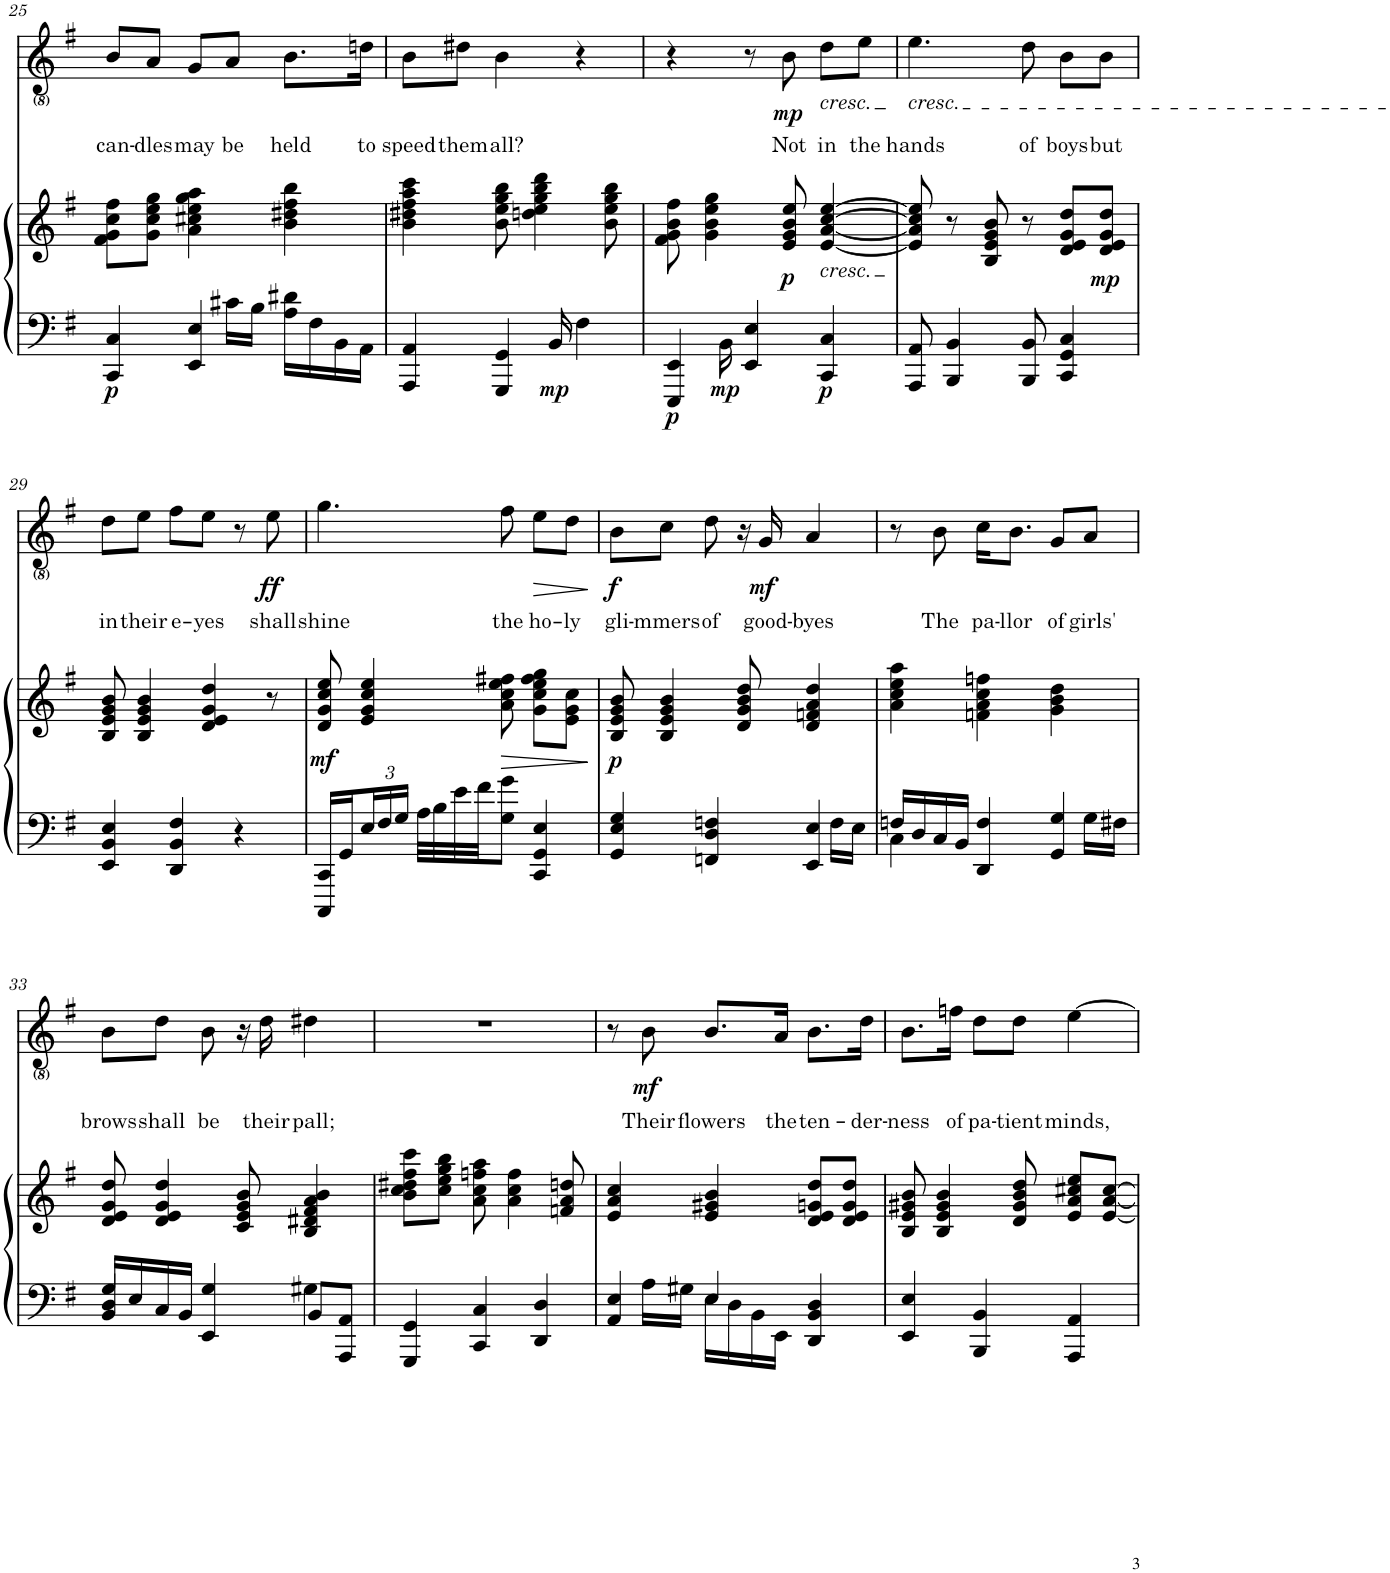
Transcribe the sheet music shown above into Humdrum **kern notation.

**kern	**kern	**dynam	**kern	**text	**dynam
*part2	*part2	*part2	*part1	*part1	*part1
*staff3	*staff2	*staff2/3	*staff1	*staff1	*staff1
*I"Piano	*	*	*I"Voice	*	*
*I'Pno	*	*	*	*	*
!!LO:PB:g=z
*clefF4	*clefG2	*	*clefG2	*	*
*k[f#]	*k[f#]	*	*k[f#]	*	*
*M3/4	*M3/4	*	*M3/4	*	*
=25	=25	=25	=25	=25	=25
*^	*	*	*	*	*
!	!	!	!LO:DY:b=2	!	!LO:LY:b	!
4CC/ 4C/	4.ryy	8f#\ 8g\ 8cc\ 8ff#\L	p	8b/L	can-	.
!	!	!	!	!	!LO:LY:b	!
.	.	8g\ 8cc\ 8ee\ 8gg\J	.	8a/J	-dles	.
!	!	!	!	!	!LO:LY:b	!
4EE/ 4E/	.	4a\ 4cc#X\ 4ee\ 4gg\ 4aa\	.	8g/L	may	.
!	!	!	!	!	!LO:LY:b	!
.	16c#X\LL	.	.	8a/J	be	.
.	16B\JJ	.	.	.	.	.
!	!	!	!	!	!LO:LY:b	!
16A\ 16d#X\LL	4ryy	4b\ 4dd#X\ 4ff#\ 4bb\	.	8.b\L	held	.
16F#\	.	.	.	.	.	.
16BB\	.	.	.	.	.	.
!	!	!	!	!	!LO:LY:b	!
16AA\JJ	.	.	.	16ddn\Jk	to	.
=26	=26	=26	=26	=26	=26	=26
!	!	!	!	!	!LO:LY:b	!
4AAA/ 4AA/	4..ryy	4b\ 4dd#X\ 4ff#\ 4aa\ 4ccc\	.	8b\L	speed	.
!	!	!	!	!	!LO:LY:b	!
.	.	.	.	8dd#X\J	them	.
!	!	!	!	!	!LO:LY:b	!
4GGG/ 4GG/	.	8b\ 8ee\ 8gg\ 8bb\	.	4b\	all?	.
.	.	4ddn\ 4ee\ 4gg\ 4bb\ 4ddd\	.	.	.	.
!	!	!	!LO:DY:b=2	!	!	!
.	16BB/	.	mp	.	.	.
4F#\	4ryy	.	.	4r	.	.
.	.	8b\ 8ee\ 8gg\ 8bb\	.	.	.	.
=27	=27	=27	=27	=27	=27	=27
!	!	!	!LO:DY:b=2	!	!	!
4EEE/ 4EE/	8.ryy	8f#\ 8g\ 8b\ 8ff#\	p	4r	.	.
.	.	4g\ 4b\ 4ee\ 4gg\	.	.	.	.
!	!	!	!LO:DY:b=2	!	!	!
.	16BB\	.	mp	.	.	.
4EE/ 4E/	2ryy	.	.	8r	.	.
!	!	!	!LO:DY:b	!	!LO:LY:b	!LO:DY:b
.	.	8e/ 8g/ 8b/ 8ee/	p	8b\	Not	mp
!	!	!	!	!LO:TX:b:i:t=cresc.	!	!
!	!	!LO:TX:b:i:t=cresc.	!	!	!	!
!	!	!	!LO:DY:b=2	!	!LO:LY:b	!
4CC/ 4C/	.	[4e/ [4a/ [4cc/ [4ee/	p	8dd\L	in	.
!	!	!	!	!	!LO:LY:b	!
.	.	.	.	8ee\J	the	.
*v	*v	*	*	*	*	*
=28	=28	=28	=28	=28	=28
!	!	!	!LO:TX:b:i:t=cresc.	!	!
!	!	!	!	!LO:LY:b	!
8AAA/ 8AA/	8e/] 8a/] 8cc/] 8ee/]	.	4.ee\	hands	.
4BBB/ 4BB/	8r	.	.	.	.
.	8B/ 8e/ 8g/ 8b/	.	.	.	.
!	!	!	!	!LO:LY:b	!
8BBB/ 8BB/	8r	.	8dd\	of	.
!	!	!	!	!LO:LY:b	!
4CC/ 4GG/ 4C/	8d/ 8e/ 8g/ 8dd/L	.	8b\L	boys	.
!	!	!LO:DY:b	!	!LO:LY:b	!
.	8d/ 8e/ 8g/ 8dd/J	mp	8b\J	but	.
!!LO:LB:g=z
=29	=29	=29	=29	=29	=29
!	!	!	!	!LO:LY:b	!
4EE/ 4BB/ 4E/	8B/ 8e/ 8g/ 8b/	.	8dd\L	in	.
!	!	!	!	!LO:LY:b	!
.	4B/ 4e/ 4g/ 4b/	.	8ee\J	their	.
!	!	!	!	!LO:LY:b	!
4DD/ 4BB/ 4F#/	.	.	8ff#\L	e-	.
!	!	!	!	!LO:LY:b	!
.	4d/ 4e/ 4g/ 4dd/	.	8ee\J	-yes	.
4r	.	.	8r	.	.
!	!	!	!	!LO:LY:b	!LO:DY:b
.	8r	.	8ee\	shall	ff
=30	=30	=30	=30	=30	=30
!	!	!LO:DY:b	!	!LO:LY:b	!
16CCC/ 16CC/LL	8d/ 8g/ 8cc/ 8ee/	mf	4.gg\	shine	.
16GG/	.	.	.	.	.
*Xbrackettup	*	*	*	*	*
24E/	4e/ 4g/ 4cc/ 4ee/	.	.	.	.
24F#/	.	.	.	.	.
24G/JJ	.	.	.	.	.
32A\LLL	.	.	.	.	.
32B\	.	.	.	.	.
32e\	.	.	.	.	.
32f#\JJ	.	.	.	.	.
!	!	!LO:HP:b	!	!LO:LY:b	!
8G\ 8g\J	8a\ 8cc\ 8ee\ 8ff#X\	>	8ff#\	the	.
!	!	!	!	!LO:LY:b	!LO:HP:b
4CC/ 4GG/ 4E/	8g\ 8cc\ 8ee\ 8ff#\ 8gg\L	.	8ee\L	ho-	>
!	!	!	!	!LO:LY:b	!
.	8e\ 8g\ 8cc\J	.	8dd\J	-ly	.
.	.	]	.	.	]
=31	=31	=31	=31	=31	=31
*^	*	*	*	*	*
!	!	!	!LO:DY:b	!	!LO:LY:b	!LO:DY:b
4GG/ 4E/ 4G/	8ryy	8B/ 8e/ 8g/ 8b/	p	8b\L	gli-	f
!	!	!	!	!	!LO:LY:b	!
*v	*v	*	*	*	*	*
.	4B/ 4e/ 4g/ 4b/	.	8cc\J	-mmers	.
!	!	!	!	!LO:LY:b	!
4FFn/ 4D/ 4Fn/	.	.	8dd\	of	.
.	8d/ 8g/ 8b/ 8dd/	.	16r	.	.
!	!	!	!	!LO:LY:b	!LO:DY:b
.	.	.	16g/	good-	mf
!	!	!	!	!LO:LY:b	!
4EE/ 4E/	4d/ 4fn/ 4a/ 4dd/	.	4a/	-byes	.
*^	*	*	*	*	*
.	16F\LL	.	.	.	.	.
.	16E\JJ	.	.	.	.	.
=32	=32	=32	=32	=32	=32	=32
4C\	16Fn/LL	4a\ 4cc\ 4ee\ 4aa\	.	8r	.	.
.	16D/	.	.	.	.	.
!	!	!	!	!	!LO:LY:b	!
.	16C/	.	.	8b\	The	.
.	16BB/JJ	.	.	.	.	.
!	!	!	!	!	!LO:LY:b	!
4DD/ 4F/	4.ryy	4fn\ 4a\ 4cc\ 4ffn\	.	16cc\KL	pa-	.
!	!	!	!	!	!LO:LY:b	!
.	.	.	.	8.b\J	-llor	.
!	!	!	!	!	!LO:LY:b	!
4GG/ 4G/	.	4g\ 4b\ 4dd\	.	8g/L	of	.
!	!	!	!	!	!LO:LY:b	!
.	16G\LL	.	.	8a/J	girls'	.
.	16F#X\JJ	.	.	.	.	.
!!LO:LB:g=z
=33	=33	=33	=33	=33	=33	=33
!	!	!	!	!	!LO:LY:b	!
4BB/ 4D/	16G/LL	8d/ 8e/ 8g/ 8dd/	.	8b\L	brows	.
.	16E/	.	.	.	.	.
!	!	!	!	!	!LO:LY:b	!
.	16C/	4d/ 4e/ 4g/ 4dd/	.	8dd\J	shall	.
.	16BB/JJ	.	.	.	.	.
!	!	!	!	!	!LO:LY:b	!
4EE/ 4G/	4ryy	.	.	8b\	be	.
.	.	8c/ 8e/ 8g/ 8b/	.	16r	.	.
!	!	!	!	!	!LO:LY:b	!
.	.	.	.	16dd\	their	.
!	!	!	!	!	!LO:LY:b	!
8BB/L	4G#X\	4B/ 4d#X/ 4f#/ 4a/ 4b/	.	4dd#X\	pall;	.
8AAA/ 8AA/J	.	.	.	.	.	.
*v	*v	*	*	*	*	*
=34	=34	=34	=34	=34	=34
4GGG/ 4GG/	8b\ 8cc\ 8dd#X\ 8ff#\ 8ccc\L	.	2.r	.	.
.	8cc\ 8ee\ 8gg\ 8bb\J	.	.	.	.
4CC/ 4C/	8a\ 8cc\ 8ffn\ 8aa\	.	.	.	.
.	4a\ 4cc\ 4ff\	.	.	.	.
4DD/ 4D/	.	.	.	.	.
.	8fn/ 8a/ 8ddn/	.	.	.	.
=35	=35	=35	=35	=35	=35
*^	*	*	*	*	*
4AA/ 4E/	8ryy	4e/ 4a/ 4cc/	.	8r	.	.
!	!	!	!	!	!LO:LY:b	!LO:DY:b
.	16A\LL	.	.	8b\	Their	mf
.	16G#X\JJ	.	.	.	.	.
!	!	!	!	!	!LO:LY:b	!
4E/	16E\LL	4e/ 4g#X/ 4b/	.	8.b/L	flowers	.
.	16D\	.	.	.	.	.
.	16BB\	.	.	.	.	.
!	!	!	!	!	!LO:LY:b	!
.	16EE\JJ	.	.	16a/Jk	the	.
!	!	!	!	!	!LO:LY:b	!
4DD/ 4BB/ 4D/	4ryy	8d/ 8e/ 8gn/ 8dd/L	.	8.b\L	ten-	.
.	.	8d/ 8e/ 8g/ 8dd/J	.	.	.	.
!	!	!	!	!	!LO:LY:b	!
.	.	.	.	16dd\Jk	-der-	.
*v	*v	*	*	*	*	*
=36	=36	=36	=36	=36	=36
!	!	!	!	!LO:LY:b	!
4EE/ 4E/	8B/ 8e/ 8g#X/ 8b/	.	8.b\L	-ness	.
.	4B/ 4e/ 4g#/ 4b/	.	.	.	.
!	!	!	!	!LO:LY:b	!
.	.	.	16ffn\Jk	of	.
!	!	!	!	!LO:LY:b	!
4BBB/ 4BB/	.	.	8dd\L	pa-	.
!	!	!	!	!LO:LY:b	!
.	8d/ 8g#/ 8b/ 8dd/	.	8dd\J	-tient	.
!	!	!	!	!LO:LY:b	!
4AAA/ 4AA/	8e/ 8a/ 8cc#X/ 8ee/L	.	[4ee\	minds,	.
.	[8e/ [8a/ [8cc#/J	.	.	.	.
=	=	=	=	=	=
*-	*-	*-	*-	*-	*-
